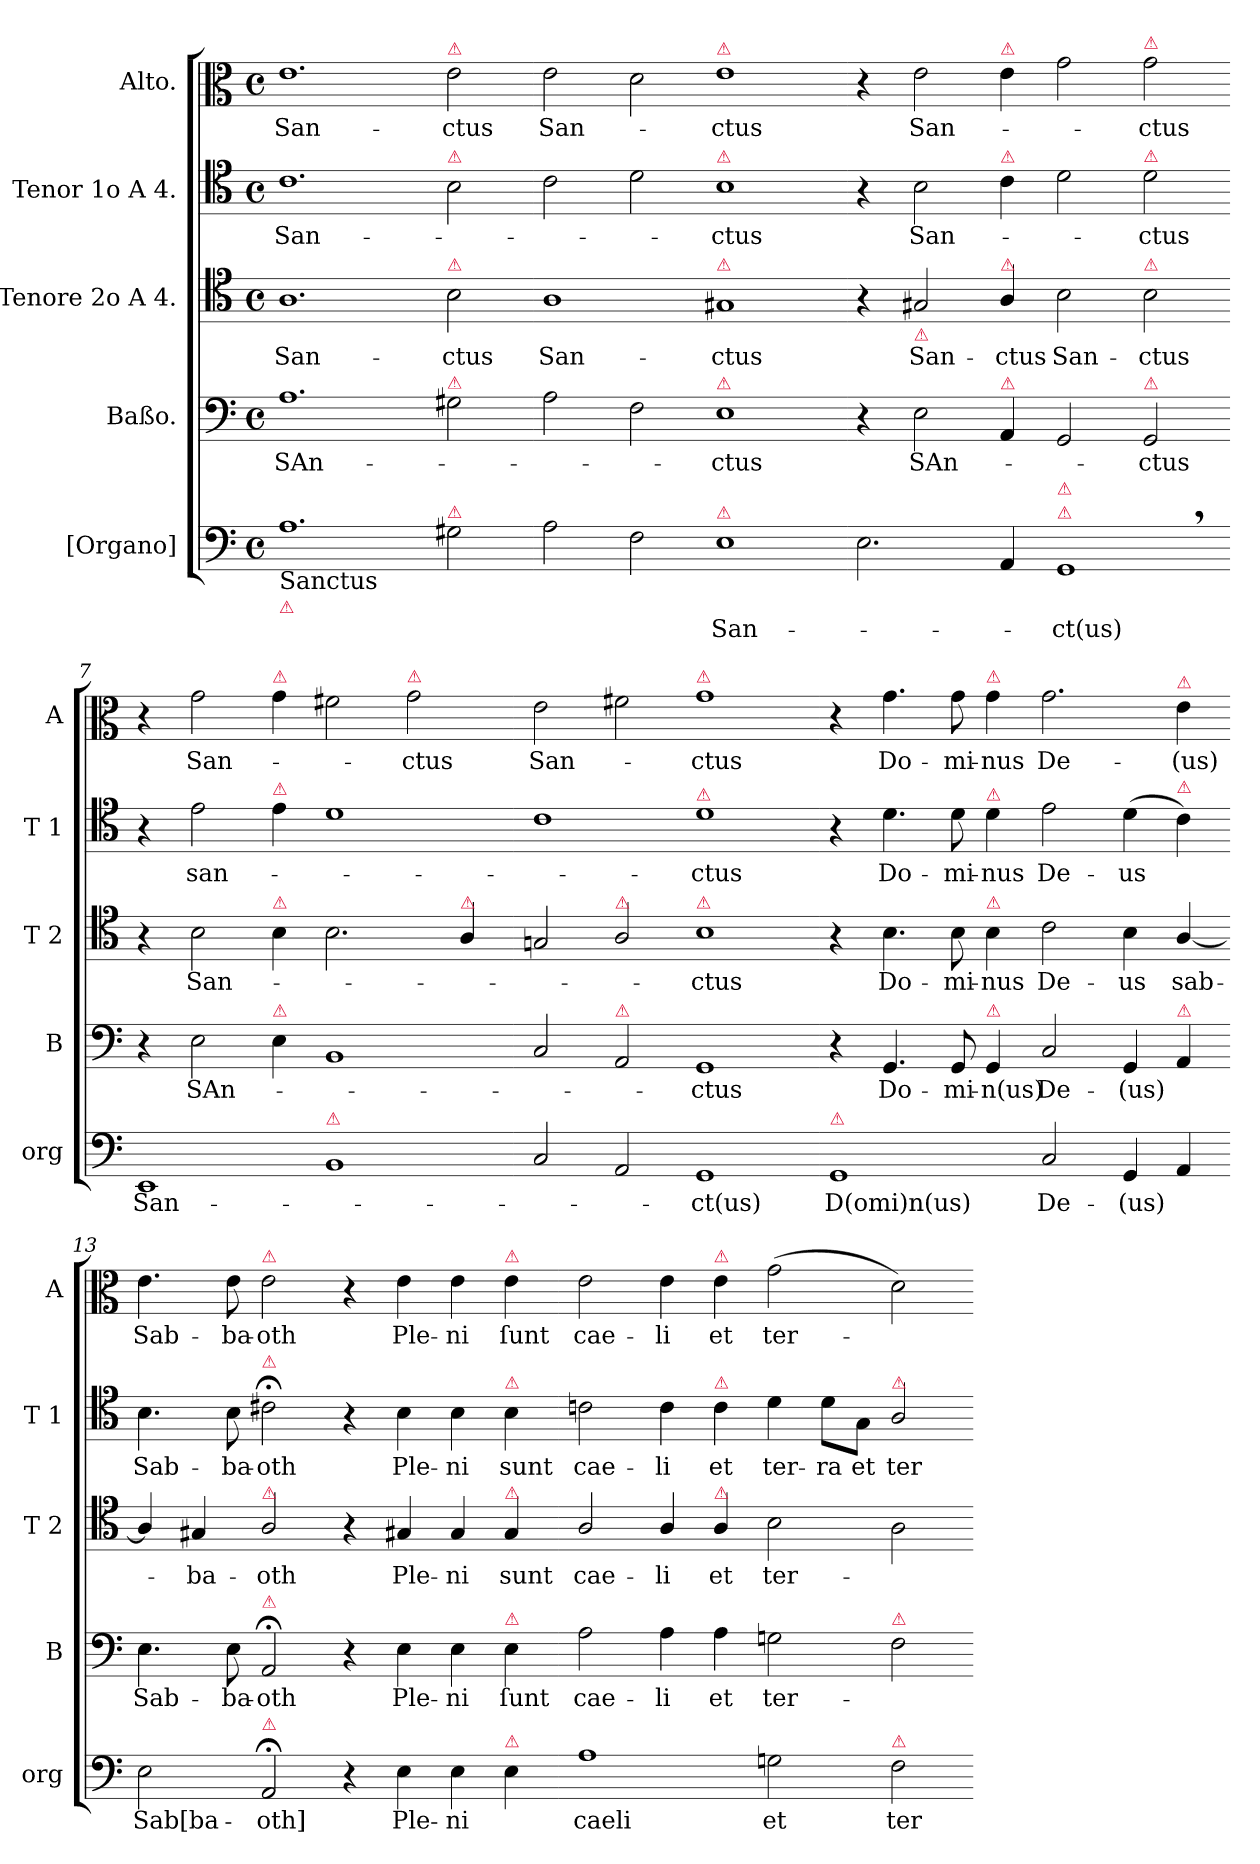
**kern	**text	**kern	**text	**kern	**text	**kern	**text	**kern	**text
*part5	*part5	*part4	*part4	*part3	*part3	*part2	*part2	*part1	*part1
*staff5	*staff5	*staff4	*staff4	*staff3	*staff3	*staff2	*staff2	*staff1	*staff1
*I"[Organo]	*	*I"Baßo.	*	*I"Tenore 2o A 4.	*	*I"Tenor 1o A 4.	*	*I"Alto.	*
*I'org	*	*I'B	*	*I'T 2	*	*I'T 1	*	*I'A	*
*clefF4	*	*clefF4	*	*clefC4	*	*clefC4	*	*clefC3	*
*k[]	*	*k[]	*	*k[]	*	*k[]	*	*k[]	*
*a:	*	*a:	*	*a:	*	*a:	*	*a:	*
*M2/1	*	*M2/1	*	*M2/1	*	*M2/1	*	*M2/1	*
*met(c)	*	*met(c)	*	*met(c)	*	*met(c)	*	*met(c)	*
=1	=1	=1	=1	=1	=1	=1	=1	=1	=1
!LO:TX:b:t=Sanctus	!	!	!	!	!	!	!	!	!
!LO:TX:b:color=crimson:t=⚠	!	!	!	!	!	!	!	!	!
1.A	.	1.A	SAn-	1.A	San-	1.c	San-	1.e	San-
!	!	!	!	!	!	!	!	!LO:TX:a:color=crimson:t=⚠	!
!	!	!	!	!	!	!LO:TX:a:color=crimson:t=⚠	!	!	!
!	!	!	!	!LO:TX:a:color=crimson:t=⚠	!	!	!	!	!
!	!	!LO:TX:a:color=crimson:t=⚠	!	!	!	!	!	!	!
!LO:TX:a:color=crimson:t=⚠	!	!	!	!	!	!	!	!	!
2G#X\	.	2G#X\	.	2B\	-ctus	2B\	.	2e\	-ctus
=3-	=3-	=3-	=3-	=3-	=3-	=3-	=3-	=3-	=3-
!	!	!	!	!	!LO:LY:i	!	!	!	!LO:LY:i
2A\	.	2A\	.	1A	San-	2c\	.	2e\	San-
2F\	.	2F\	.	.	.	2d\	.	2d\	.
!	!	!	!	!	!	!	!	!LO:TX:a:color=crimson:t=⚠	!
!	!	!	!	!	!	!LO:TX:a:color=crimson:t=⚠	!	!	!
!	!	!	!	!LO:TX:a:color=crimson:t=⚠	!	!	!	!	!
!	!	!LO:TX:a:color=crimson:t=⚠	!	!	!	!	!	!	!
!LO:TX:a:color=crimson:t=⚠	!	!	!	!	!	!	!	!	!
!	!	!	!	!	!LO:LY:i	!	!	!	!LO:LY:i
1E	San-	1E	-ctus	1G#X	-ctus	1B	-ctus	1e	-ctus
=5-	=5-	=5-	=5-	=5-	=5-	=5-	=5-	=5-	=5-
2.E\	.	4r	.	4r	.	4r	.	4r	.
!	!	!	!	!LO:TX:b:color=crimson:t=⚠	!	!	!	!	!
!	!	!	!LO:LY:i	!	!	!	!LO:LY:i	!	!LO:LY:i
.	.	2E\	SAn-	2G#X/	San-	2B\	San-	2e\	San-
!	!	!	!	!	!	!	!	!LO:TX:a:color=crimson:t=⚠	!
!	!	!	!	!	!	!LO:TX:a:color=crimson:t=⚠	!	!	!
!	!	!	!	!LO:TX:a:color=crimson:t=⚠	!	!	!	!	!
!	!	!LO:TX:a:color=crimson:t=⚠	!	!	!	!	!	!	!
4AA/	.	4AA/	.	4A/	-ctus	4c\	.	4e\	.
!LO:TX:a:color=crimson:t=⚠	!	!	!	!	!	!	!	!	!
!LO:TX:a:color=crimson:t=⚠	!	!	!	!	!	!	!	!	!
!	!	!	!	!	!LO:LY:i	!	!	!	!
1GG,<	-ct(us)	2GG/	.	2B\	San-	2d\	.	2g\	.
!	!	!	!	!	!	!	!	!LO:TX:a:color=crimson:t=⚠	!
!	!	!	!	!	!	!LO:TX:a:color=crimson:t=⚠	!	!	!
!	!	!	!	!LO:TX:a:color=crimson:t=⚠	!	!	!	!	!
!	!	!LO:TX:a:color=crimson:t=⚠	!	!	!	!	!	!	!
!	!	!	!LO:LY:i	!	!LO:LY:i	!	!LO:LY:i	!	!LO:LY:i
.	.	2GG/	-ctus	2B\	-ctus	2d\	-ctus	2g\	-ctus
=7-	=7-	=7-	=7-	=7-	=7-	=7-	=7-	=7-	=7-
!	!LO:LY:i	!	!	!	!	!	!	!	!
1EE	San-	4r	.	4r	.	4r	.	4r	.
!	!	!	!LO:LY:i	!	!LO:LY:i	!	!	!	!LO:LY:i
.	.	2E\	SAn-	2B\	San-	2e\	san-	2g\	San-
!	!	!	!	!	!	!	!	!LO:TX:a:color=crimson:t=⚠	!
!	!	!	!	!	!	!LO:TX:a:color=crimson:t=⚠	!	!	!
!	!	!	!	!LO:TX:a:color=crimson:t=⚠	!	!	!	!	!
!	!	!LO:TX:a:color=crimson:t=⚠	!	!	!	!	!	!	!
.	.	4E\	.	4B\	.	4e\	.	4g\	.
!LO:TX:a:color=crimson:t=⚠	!	!	!	!	!	!	!	!	!
1BB	.	1BB	.	2.B\	.	1d	.	2f#X\	.
!	!	!	!	!	!	!	!	!LO:TX:a:color=crimson:t=⚠	!
!	!	!	!	!	!	!	!	!	!LO:LY:i
.	.	.	.	.	.	.	.	2g\	-ctus
!	!	!	!	!LO:TX:a:color=crimson:t=⚠	!	!	!	!	!
.	.	.	.	4A/	.	.	.	.	.
=9-	=9-	=9-	=9-	=9-	=9-	=9-	=9-	=9-	=9-
!	!	!	!	!	!	!	!	!	!LO:LY:i
2C/	.	2C/	.	2Gn/	.	1c	.	2e\	San-
!	!	!	!	!LO:TX:a:color=crimson:t=⚠	!	!	!	!	!
!	!	!LO:TX:a:color=crimson:t=⚠	!	!	!	!	!	!	!
2AA/	.	2AA/	.	2A/	.	.	.	2f#X\	.
!	!	!	!	!	!	!	!	!LO:TX:a:color=crimson:t=⚠	!
!	!	!	!	!	!	!LO:TX:a:color=crimson:t=⚠	!	!	!
!	!	!	!	!LO:TX:a:color=crimson:t=⚠	!	!	!	!	!
!	!LO:LY:i	!	!LO:LY:i	!	!LO:LY:i	!	!	!	!LO:LY:i
1GG	-ct(us)	1GG	-ctus	1B	-ctus	1d	-ctus	1g	-ctus
=11-	=11-	=11-	=11-	=11-	=11-	=11-	=11-	=11-	=11-
!LO:TX:a:color=crimson:t=⚠	!	!	!	!	!	!	!	!	!
1GG	D(omi)n(us)	4r	.	4r	.	4r	.	4r	.
.	.	4.GG/	Do-	4.B\	Do-	4.d\	Do-	4.g\	Do-
.	.	8GG/	-mi-	8B\	-mi-	8d\	-mi-	8g\	-mi-
!	!	!	!	!	!	!	!	!LO:TX:a:color=crimson:t=⚠	!
!	!	!	!	!	!	!LO:TX:a:color=crimson:t=⚠	!	!	!
!	!	!	!	!LO:TX:a:color=crimson:t=⚠	!	!	!	!	!
!	!	!LO:TX:a:color=crimson:t=⚠	!	!	!	!	!	!	!
.	.	4GG/	-n(us)	4B\	-nus	4d\	-nus	4g\	-nus
2C/	De-	2C/	De-	2c\	De-	2e\	De-	2.g\	De-
4GG/	-(us)	4GG/	-(us)	4B\	-us	(4d\	-us	.	.
!	!	!	!	!	!	!	!	!LO:TX:a:color=crimson:t=⚠	!
!	!	!	!	!	!	!LO:TX:a:color=crimson:t=⚠	!	!	!
!	!	!LO:TX:a:color=crimson:t=⚠	!	!	!	!	!	!	!
4AA/	.	4AA/	.	[4A/	sab-	4c\)	.	4e\	-(us)
=13-	=13-	=13-	=13-	=13-	=13-	=13-	=13-	=13-	=13-
2E\	Sab[ba-	4.E\	Sab-	4A/]	.	4.B\	Sab-	4.e\	Sab-
.	.	.	.	4G#X/	-ba-	.	.	.	.
.	.	8E\	-ba-	.	.	8B\	-ba-	8e\	-ba-
!	!	!	!	!	!	!	!	!LO:TX:a:color=crimson:t=⚠	!
!	!	!	!	!	!	!LO:TX:a:color=crimson:t=⚠	!	!	!
!	!	!	!	!LO:TX:a:color=crimson:t=⚠	!	!	!	!	!
!	!	!LO:TX:a:color=crimson:t=⚠	!	!	!	!	!	!	!
!LO:TX:a:color=crimson:t=⚠	!	!	!	!	!	!	!	!	!
2AA;</	-oth]	2AA;</	-oth	2A/	-oth	2c#X;<\	-oth	2e\	-oth
4r	.	4r	.	4r	.	4r	.	4r	.
4E\	Ple-	4E\	Ple-	4G#X/	Ple-	4B\	Ple-	4e\	Ple-
4E\	-ni	4E\	-ni	4G#/	-ni	4B\	-ni	4e\	-ni
!	!	!	!	!	!	!	!	!LO:TX:a:color=crimson:t=⚠	!
!	!	!	!	!	!	!LO:TX:a:color=crimson:t=⚠	!	!	!
!	!	!	!	!LO:TX:a:color=crimson:t=⚠	!	!	!	!	!
!	!	!LO:TX:a:color=crimson:t=⚠	!	!	!	!	!	!	!
!LO:TX:a:color=crimson:t=⚠	!	!	!	!	!	!	!	!	!
4E\	.	4E\	ſunt	4G#/	sunt	4B\	sunt	4e\	ſunt
=15-	=15-	=15-	=15-	=15-	=15-	=15-	=15-	=15-	=15-
1A	caeli	2A\	cae-	2A/	cae-	2cn\	cae-	2e\	cae-
.	.	4A\	-li	4A/	-li	4c\	-li	4e\	-li
!	!	!	!	!	!	!	!	!LO:TX:a:color=crimson:t=⚠	!
!	!	!	!	!	!	!LO:TX:a:color=crimson:t=⚠	!	!	!
!	!	!	!	!LO:TX:a:color=crimson:t=⚠	!	!	!	!	!
.	.	4A\	et	4A/	et	4c\	et	4e\	et
2Gn\	et	2Gn\	ter-	2B\	ter-	4d\	ter-	(2g\	ter-
.	.	.	.	.	.	8d\L	-ra	.	.
.	.	.	.	.	.	8G\J	et	.	.
!	!	!	!	!	!	!LO:TX:a:color=crimson:t=⚠	!	!	!
!	!	!LO:TX:a:color=crimson:t=⚠	!	!	!	!	!	!	!
!LO:TX:a:color=crimson:t=⚠	!	!	!	!	!	!	!	!	!
2F\	ter-	2F\	.	2A\	.	2A/	ter-	2d\)	.
=-	=-	=-	=-	=-	=-	=-	=-	=-	=-
*-	*-	*-	*-	*-	*-	*-	*-	*-	*-
